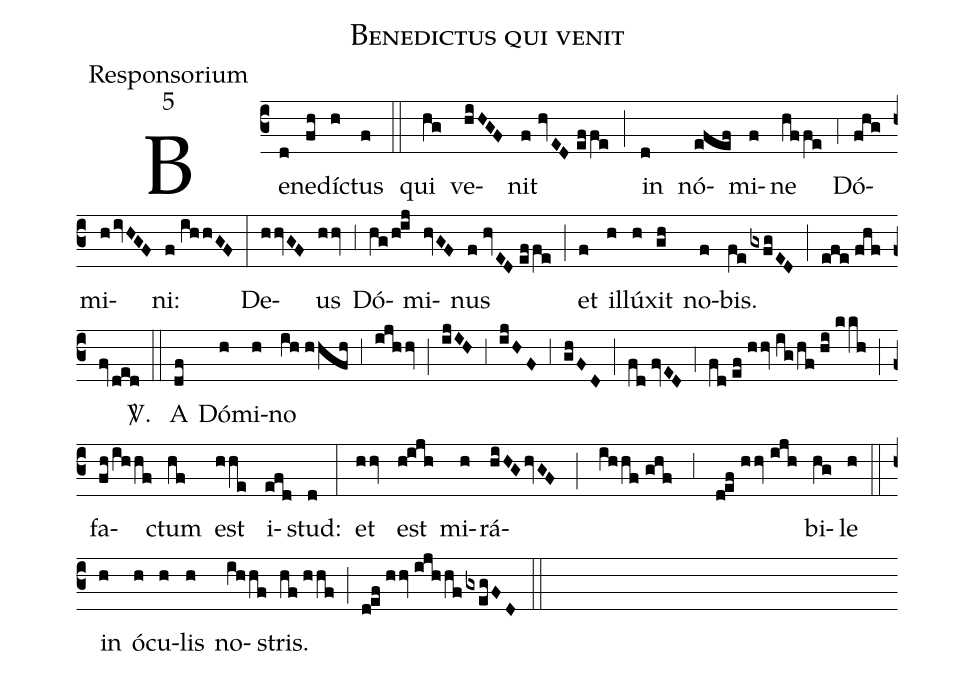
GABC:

name:Benedictus qui venit;
office-part:Responsorium;
mode:5;
%%
(c3) Be(d)ne(fh)dí(h)ctus(f) (::) qui(hg) ve(hiHGF)nit(f//hvED//effe) (;) in(d) nó(efef)mi(f)ne(hffe) (;4) Dó(fhg)mi(hivHGF)ni:(f//ihhGF) (:) De(hhvGF)us(hhv) (;3) Dó(hg/h!ij)mi(hvGF)nus(f//hvED//effe) (;) et(f) il(h)lú(h)xit(gh) no(f)bis.(fe/gxfgED) (;) (efe//fhffv/ded) <sp>V/</sp>.(::) A(df) Dó(h)mi(h)no(ih//hhfh) (;3) (ijhhv) (;) (ijIH) (;3) (ijHF) (;3) (ghFD) (;) (fd//fvED) (;4) (fd//ef//hhv//ig/hf//hi//kkh) (;) fa(fh/ihhf)ctum(hf) est(hhe) i(efd)stud:(d) (:) et(hhv) est(h!ijh) mi(h)rá(hiHG/hvGF;ihhf//ghf;3d!ef//hhv//ijh)bi(hg)le(h) (::) in(h) ó(h)cu(h)lis(h) no(ihhf)stris.(hf//hhf) (;) (d!ef//hhv//ijhhf/gxegFD) (::)
